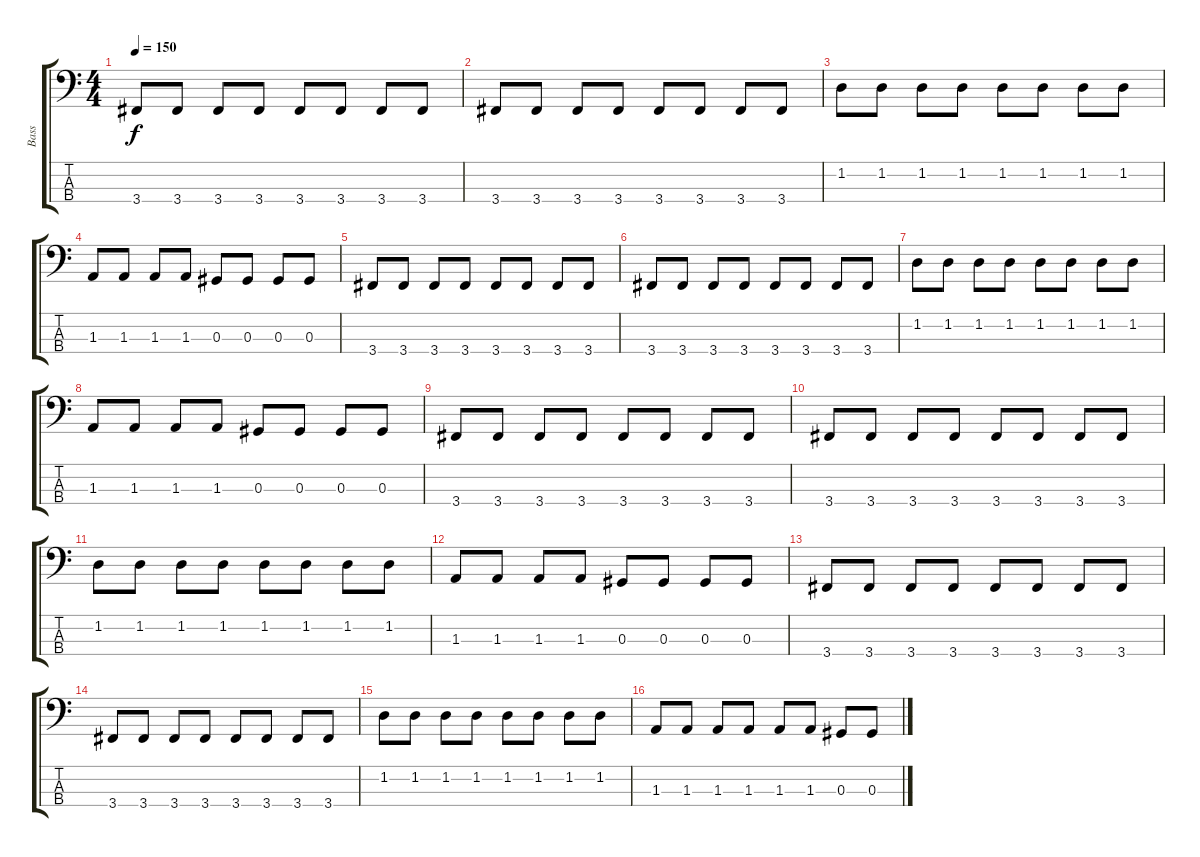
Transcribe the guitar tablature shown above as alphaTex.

\track ("Bass" "Bass") {instrument electricbassfinger}
\staff {score tabs}
\tuning (Gb2 Db2 Ab1 Eb1) {hide}
\ts (4 4)
\tempo 150
\clef f4
\ks c
3.4.8{dy f} 3.4.8 3.4.8 3.4.8 3.4.8 3.4.8 3.4.8 3.4.8 |
3.4.8 3.4.8 3.4.8 3.4.8 3.4.8 3.4.8 3.4.8 3.4.8 |
1.2.8 1.2.8 1.2.8 1.2.8 1.2.8 1.2.8 1.2.8 1.2.8 |
1.3.8 1.3.8 1.3.8 1.3.8 0.3.8 0.3.8 0.3.8 0.3.8 |
3.4.8 3.4.8 3.4.8 3.4.8 3.4.8 3.4.8 3.4.8 3.4.8 |
3.4.8 3.4.8 3.4.8 3.4.8 3.4.8 3.4.8 3.4.8 3.4.8 |
1.2.8 1.2.8 1.2.8 1.2.8 1.2.8 1.2.8 1.2.8 1.2.8 |
1.3.8 1.3.8 1.3.8 1.3.8 0.3.8 0.3.8 0.3.8 0.3.8 |
3.4.8 3.4.8 3.4.8 3.4.8 3.4.8 3.4.8 3.4.8 3.4.8 |
3.4.8 3.4.8 3.4.8 3.4.8 3.4.8 3.4.8 3.4.8 3.4.8 |
1.2.8 1.2.8 1.2.8 1.2.8 1.2.8 1.2.8 1.2.8 1.2.8 |
1.3.8 1.3.8 1.3.8 1.3.8 0.3.8 0.3.8 0.3.8 0.3.8 |
3.4.8 3.4.8 3.4.8 3.4.8 3.4.8 3.4.8 3.4.8 3.4.8 |
3.4.8 3.4.8 3.4.8 3.4.8 3.4.8 3.4.8 3.4.8 3.4.8 |
1.2.8 1.2.8 1.2.8 1.2.8 1.2.8 1.2.8 1.2.8 1.2.8 |
1.3.8 1.3.8 1.3.8 1.3.8 1.3.8 1.3.8 0.3.8 0.3.8
